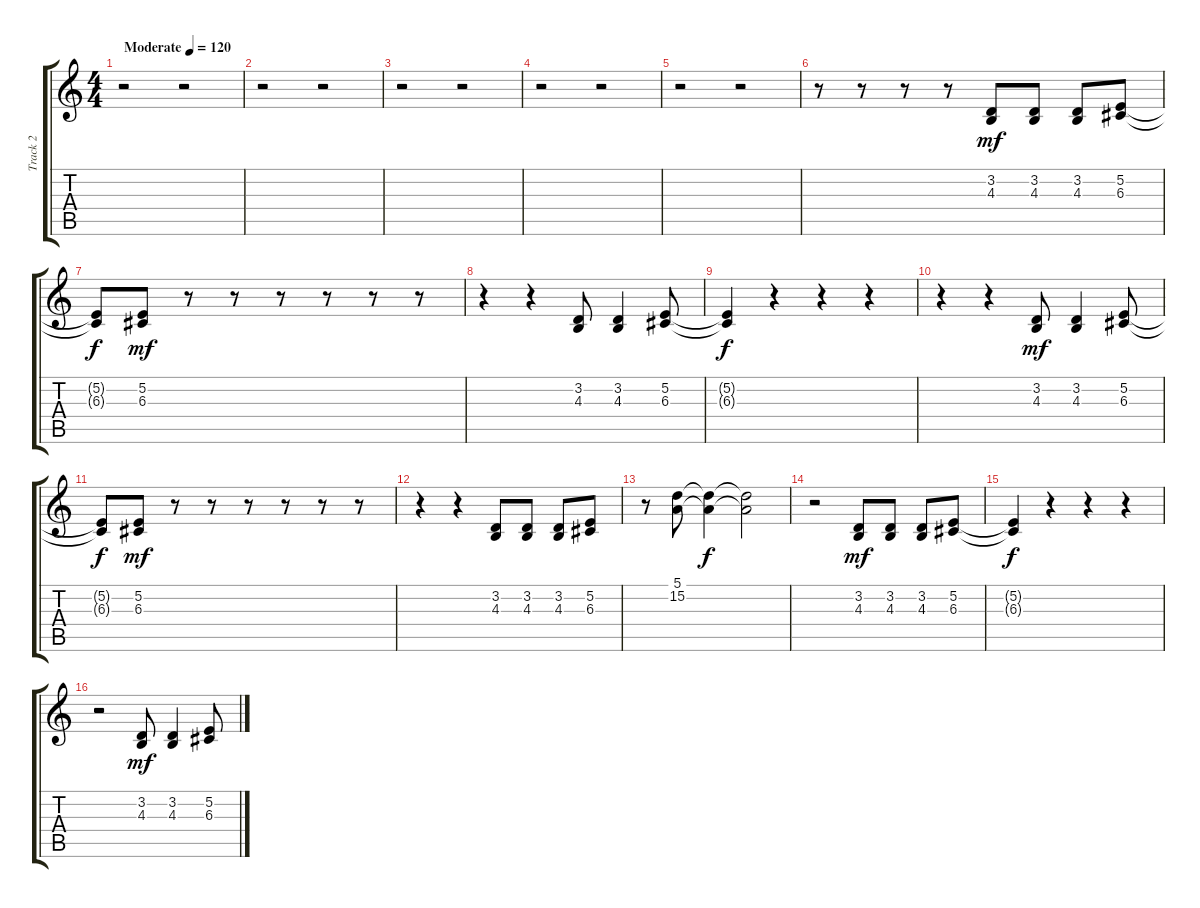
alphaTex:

\track ("Track 2" "Track 2") {instrument tenorsax}
\staff {score tabs}
\tuning (E4 B3 G3 D3 A2 E2) {hide}
\ts (4 4)
\tempo (120 "Moderate")
\clef g2
\ks c
r.2{dy mf instrument tenorsax} r.2 |
r.2 r.2 |
r.2 r.2 |
r.2 r.2 |
r.2 r.2 |
r.8 r.8 r.8 r.8 (3.2 4.3).8 (3.2 4.3).8 (3.2 4.3).8 (5.2 6.3).8 |
(5.2{t} 6.3{t}).8{dy f} (5.2 6.3).8{dy mf} r.8 r.8 r.8 r.8 r.8 r.8 |
r.4 r.4 (3.2 4.3).8 (3.2 4.3).4 (5.2 6.3).8 |
(5.2{t} 6.3{t}).4{dy f} r.4 r.4 r.4 |
r.4 r.4 (3.2 4.3).8{dy mf} (3.2 4.3).4 (5.2 6.3).8 |
(5.2{t} 6.3{t}).8{dy f} (5.2 6.3).8{dy mf} r.8 r.8 r.8 r.8 r.8 r.8 |
r.4 r.4 (3.2 4.3).8 (3.2 4.3).8 (3.2 4.3).8 (5.2 6.3).8 |
r.8 (5.1 15.2).8 (5.1{t} 15.2{t}).4{dy f} (5.1{t} 15.2{t}).2 |
r.2 (3.2 4.3).8{dy mf} (3.2 4.3).8 (3.2 4.3).8 (5.2 6.3).8 |
(5.2{t} 6.3{t}).4{dy f} r.4 r.4 r.4 |
r.2 (3.2 4.3).8{dy mf} (3.2 4.3).4 (5.2 6.3).8
